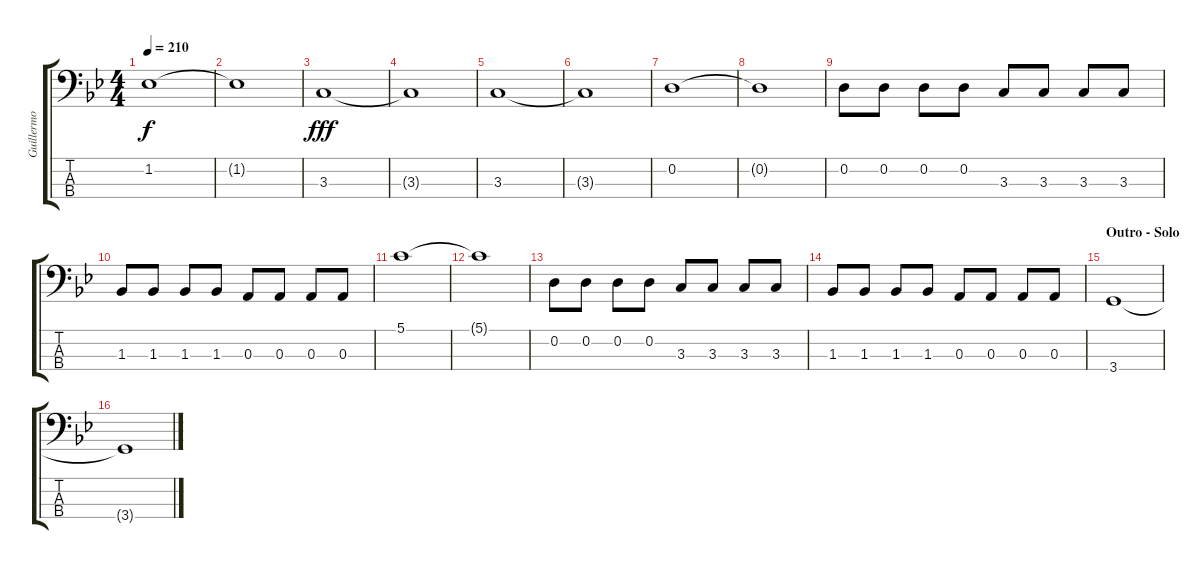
\track ("Guillermo Sanchez" "Guillermo ") {instrument electricbassfinger}
\staff {score tabs}
\tuning (G2 D2 A1 E1) {hide}
\ts (4 4)
\tempo 210
\clef f4
\ks gminor
1.2.1{dy f} |
1.2{t}.1 |
3.3.1{dy fff} |
3.3{t}.1 |
3.3.1 |
3.3{t}.1 |
0.2.1 |
0.2{t}.1 |
0.2.8 0.2.8 0.2.8 0.2.8 3.3.8 3.3.8 3.3.8 3.3.8 |
1.3.8 1.3.8 1.3.8 1.3.8 0.3.8 0.3.8 0.3.8 0.3.8 |
5.1.1 |
5.1{t}.1 |
0.2.8 0.2.8 0.2.8 0.2.8 3.3.8 3.3.8 3.3.8 3.3.8 |
1.3.8 1.3.8 1.3.8 1.3.8 0.3.8 0.3.8 0.3.8 0.3.8 |
\section ("" "Outro - Solo")
3.4.1 |
3.4{t}.1
